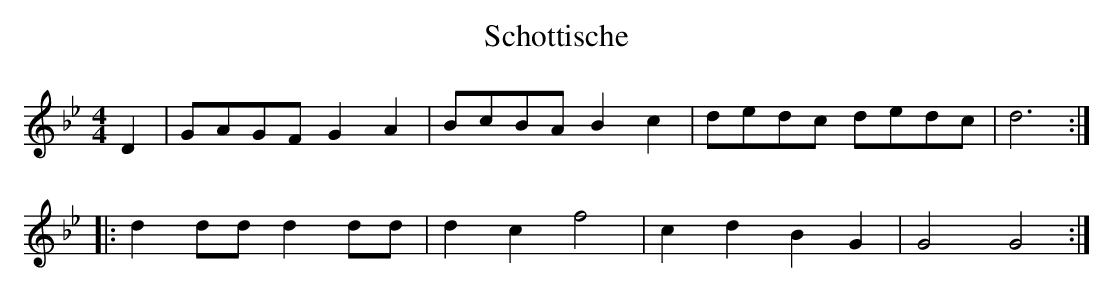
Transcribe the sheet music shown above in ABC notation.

X:1
T:Schottische
L:1/8
M:4/4
K:G minor
D2 | GAGF G2A2 | BcBA B2c2 | dedc dedc | d6 :|
|: d2dd d2dd | d2c2 f4 | c2d2B2G2 | G4G4 :|
